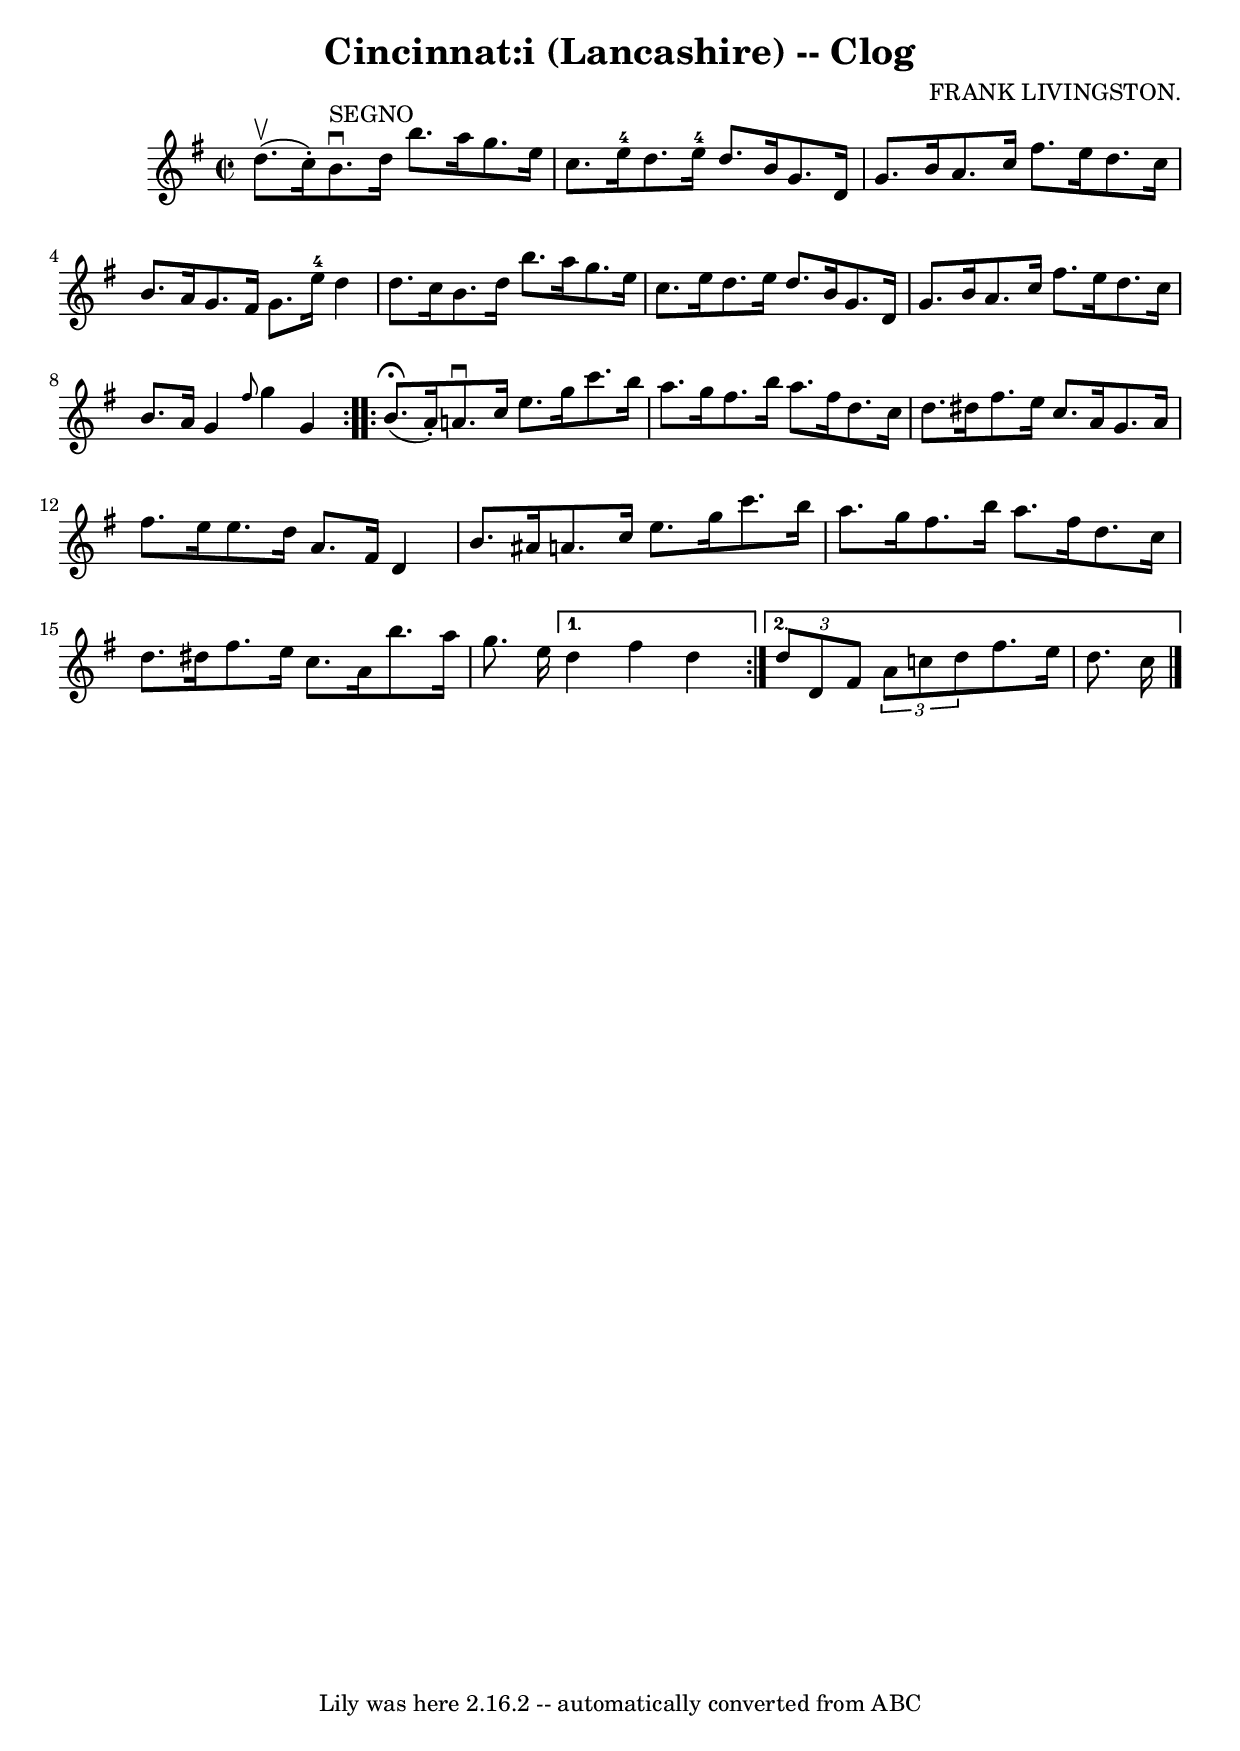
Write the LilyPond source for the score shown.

\version "2.16.2"
\include "Mammoth.ily"
\header {
  %% book = "Ryan's Mammoth Collection"
  composer = "FRANK LIVINGSTON."
  crossRefNumber = "1"
  footnotes = "\\\\160 952"
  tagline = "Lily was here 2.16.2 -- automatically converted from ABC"
  title = "Cincinnat:i (Lancashire) -- Clog"

}
voicedefault =  {



  \repeat volta 2 {

    \override Staff.TimeSignature #'style = #'C
    \time 2/2 
    \key g \major d''8.^\upbow(c''16 -.)   |
    b'8. 
    ^"SEGNO"^\downbow d''16 b''8. a''16 g''8. e''16 c''8. e''16 
    -4   |
    d''8. e''16-4 d''8. b'16 g'8. d'16 g'8.   
    b'16    |
    a'8. c''16 fis''8. e''16 d''8. c''16 b'8. 
    a'16    |
    g'8. fis'16 g'8. e''16-4 d''4 d''8.    
    c''16    |
    b'8. d''16 b''8. a''16 g''8. e''16    
    c''8. e''16    |
    d''8. e''16 d''8. b'16 g'8. d'16    
    g'8. b'16    |
    a'8. c''16 fis''8. e''16 d''8. c''16  
    b'8. a'16    |
    g'4  \grace { fis''8  
		} g''4 g'4    
  }     

  \repeat volta 2 {
    b'8.^\fermata(a'16 -.) |
    a'!8.^\downbow 
    c''16 e''8. g''16 c'''8. b''16 a''8. g''16    |
    
    fis''8. b''16 a''8. fis''16 d''8. c''16 d''8. dis''16    
    |
    fis''8. e''16 c''8. a'16 g'8. a'16 fis''8.    
    e''16    |
    e''8. d''16 a'8. fis'16 d'4 b'8. ais'16 
    |
    a'!8. c''16 e''8. g''16 c'''8. b''16 a''8.    
    g''16    |
    fis''8. b''16 a''8. fis''16 d''8. c''16    
    d''8. dis''16    |
    fis''8. e''16 c''8. a'16 b''8.    
    a''16 g''8. e''16    
  } \alternative{{ d''4 fis''4 d''4  
		 } {   
		   \times 2/3 { d''8 d'8 fis'8  
			      }   \times 2/3 { a'8 c''!8 d''8  
					     } 
		   fis''8. e''16 d''8. c''16        \bar "|."   
		 }
	       }

}

\score{
  <<

    \context Staff="default"
    {
      \voicedefault 
      
    }

  >>
  \layout {
    
  }
  \midi {
  }

}
